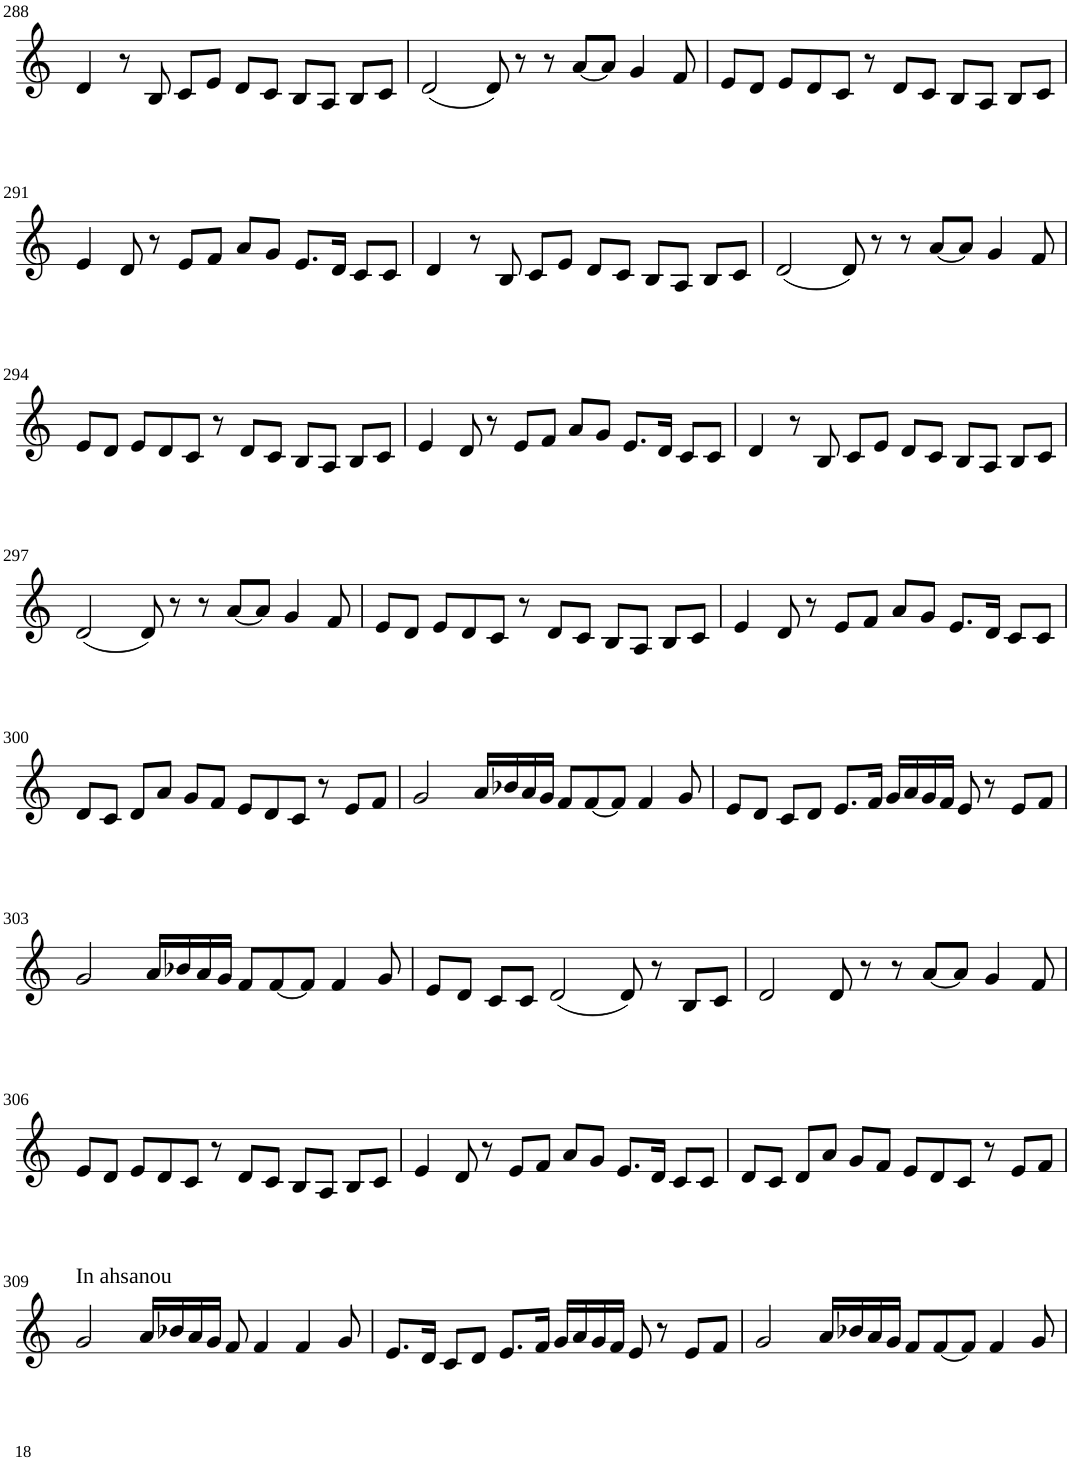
**kern
*part1
*staff1
*I"Violin
!!LO:PB:g=z
*clefG2
*k[]
*M6/4
=288
4d/
8r
8B/
8c/L
8e/J
8d/L
8c/J
8B/L
8A/J
8B/L
8c/J
=289
(2d/
8d/)
8r
8r
[8a/L
8a/J]
4g/
8f/
=290
8e/L
8d/J
8e/L
8d/
8c/J
8r
8d/L
8c/J
8B/L
8A/J
8B/L
8c/J
!!LO:LB:g=z
=291
4e/
8d/
8r
8e/L
8f/J
8a/L
8g/J
8.e/L
16d/Jk
8c/L
8c/J
=292
4d/
8r
8B/
8c/L
8e/J
8d/L
8c/J
8B/L
8A/J
8B/L
8c/J
=293
(2d/
8d/)
8r
8r
[8a/L
8a/J]
4g/
8f/
!!LO:LB:g=z
=294
8e/L
8d/J
8e/L
8d/
8c/J
8r
8d/L
8c/J
8B/L
8A/J
8B/L
8c/J
=295
4e/
8d/
8r
8e/L
8f/J
8a/L
8g/J
8.e/L
16d/Jk
8c/L
8c/J
=296
4d/
8r
8B/
8c/L
8e/J
8d/L
8c/J
8B/L
8A/J
8B/L
8c/J
!!LO:LB:g=z
=297
(2d/
8d/)
8r
8r
[8a/L
8a/J]
4g/
8f/
=298
8e/L
8d/J
8e/L
8d/
8c/J
8r
8d/L
8c/J
8B/L
8A/J
8B/L
8c/J
=299
4e/
8d/
8r
8e/L
8f/J
8a/L
8g/J
8.e/L
16d/Jk
8c/L
8c/J
!!LO:LB:g=z
=300
8d/L
8c/J
8d/L
8a/J
8g/L
8f/J
8e/L
8d/
8c/J
8r
8e/L
8f/J
=301
2g/
16a/LL
16b-X/
16a/
16g/JJ
8f/L
[8f/
8f/J]
4f/
8g/
=302
8e/L
8d/J
8c/L
8d/J
8.e/L
16f/Jk
16g/LL
16a/
16g/
16f/JJ
8e/
8r
8e/L
8f/J
!!LO:LB:g=z
=303
2g/
16a/LL
16b-X/
16a/
16g/JJ
8f/L
[8f/
8f/J]
4f/
8g/
=304
8e/L
8d/J
8c/L
8c/J
(2d/
8d/)
8r
8B/L
8c/J
=305
2d/
8d/
8r
8r
[8a/L
8a/J]
4g/
8f/
!!LO:LB:g=z
=306
8e/L
8d/J
8e/L
8d/
8c/J
8r
8d/L
8c/J
8B/L
8A/J
8B/L
8c/J
=307
4e/
8d/
8r
8e/L
8f/J
8a/L
8g/J
8.e/L
16d/Jk
8c/L
8c/J
=308
8d/L
8c/J
8d/L
8a/J
8g/L
8f/J
8e/L
8d/
8c/J
8r
8e/L
8f/J
!!LO:LB:g=z
=309
!LO:TX:a:t=In ahsanou
2g/
16a/LL
16b-X/
16a/
16g/JJ
8f/
4f/
4f/
8g/
=310
8.e/L
16d/Jk
8c/L
8d/J
8.e/L
16f/Jk
16g/LL
16a/
16g/
16f/JJ
8e/
8r
8e/L
8f/J
=311
2g/
16a/LL
16b-X/
16a/
16g/JJ
8f/L
[8f/
8f/J]
4f/
8g/
=
*-
